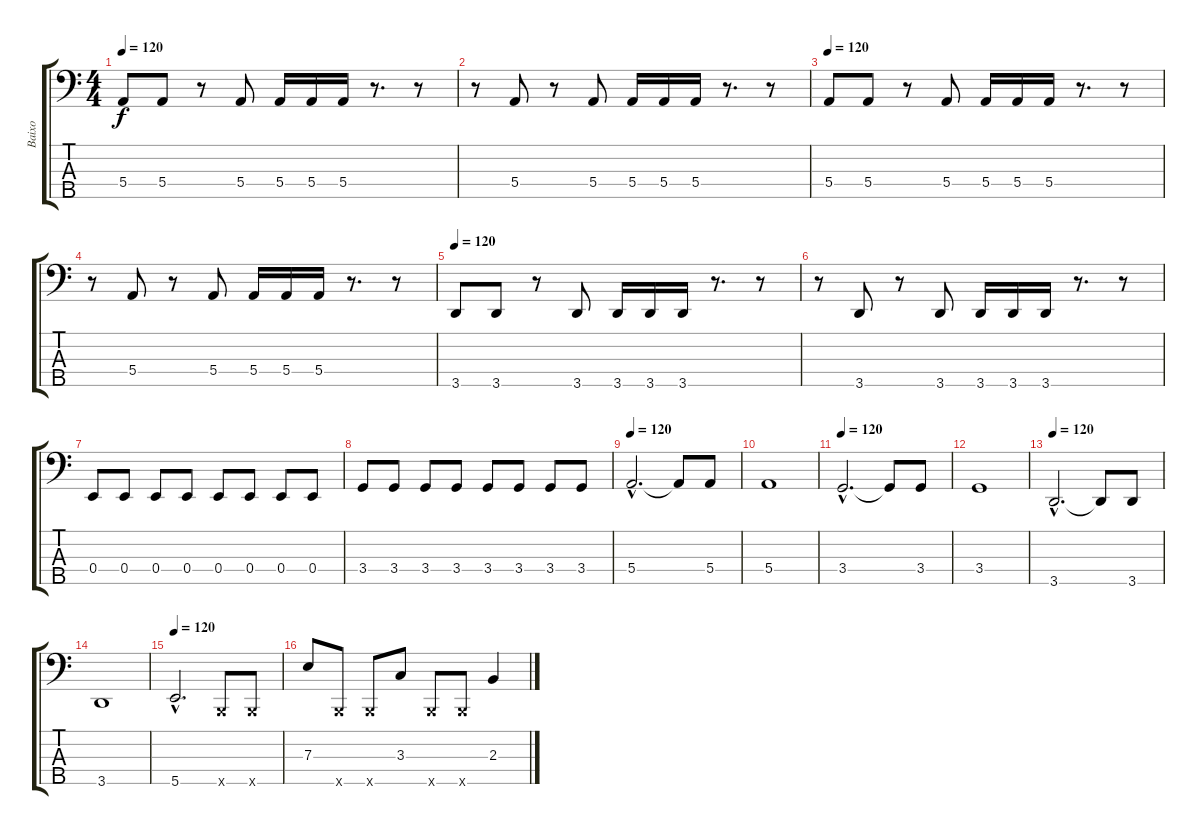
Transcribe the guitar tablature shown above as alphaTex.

\track ("Baixo" "Baixo") {instrument electricbassfinger}
\staff {score tabs}
\tuning (G2 D2 A1 E1 B0) {hide}
\ts (4 4)
\tempo 120
\clef f4
\ks c
5.4.8{dy f} 5.4.8 r.8 5.4.8 5.4.16 5.4.16 5.4.16 r.8{d} r.8 |
r.8 5.4.8 r.8 5.4.8 5.4.16 5.4.16 5.4.16 r.8{d} r.8 |
\tempo 120
5.4.8 5.4.8 r.8 5.4.8 5.4.16 5.4.16 5.4.16 r.8{d} r.8 |
r.8 5.4.8 r.8 5.4.8 5.4.16 5.4.16 5.4.16 r.8{d} r.8 |
\tempo 120
3.5.8 3.5.8 r.8 3.5.8 3.5.16 3.5.16 3.5.16 r.8{d} r.8 |
r.8 3.5.8 r.8 3.5.8 3.5.16 3.5.16 3.5.16 r.8{d} r.8 |
0.4.8 0.4.8 0.4.8 0.4.8 0.4.8 0.4.8 0.4.8 0.4.8 |
3.4.8 3.4.8 3.4.8 3.4.8 3.4.8 3.4.8 3.4.8 3.4.8 |
\tempo 120
5.4{hac}.2{d} 5.4{t}.8 5.4.8 |
5.4.1 |
\tempo 120
3.4{hac}.2{d} 3.4{t}.8 3.4.8 |
3.4.1 |
\tempo 120
3.5{hac}.2{d} 3.5{t}.8 3.5.8 |
3.5.1 |
\tempo 120
5.5{hac}.2{d} 0.5{x}.8 0.5{x}.8 |
7.3.8 0.5{x}.8 0.5{x}.8 3.3.8 0.5{x}.8 0.5{x}.8 2.3.4
